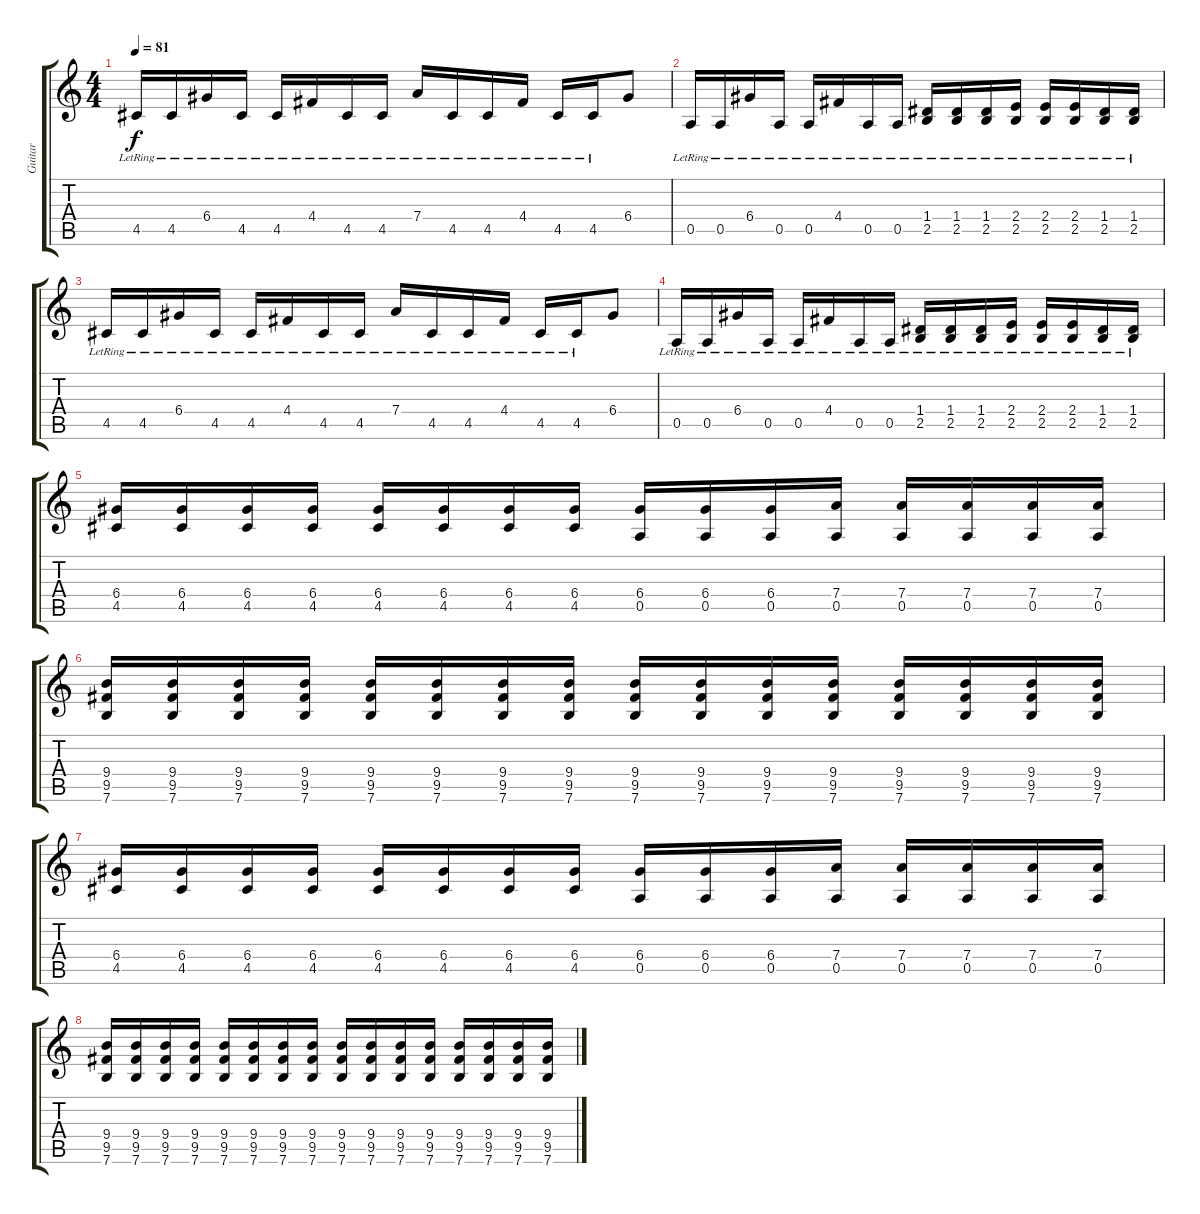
\track ("Guitar" "Guitar") {instrument distortionguitar}
\staff {score tabs}
\tuning (E4 B3 G3 D3 A2 E2) {hide}
\ts (4 4)
\tempo 81
\clef g2
\ks c
4.5{lr}.16{dy f instrument distortionguitar} 4.5{lr}.16 6.4{lr}.16 4.5{lr}.16 4.5{lr}.16 4.4{lr}.16 4.5{lr}.16 4.5{lr}.16 7.4{lr}.16 4.5{lr}.16 4.5{lr}.16 4.4{lr}.16 4.5{lr}.16 4.5{lr}.16 6.4.8 |
0.5{lr}.16 0.5{lr}.16 6.4{lr}.16 0.5{lr}.16 0.5{lr}.16 4.4{lr}.16 0.5{lr}.16 0.5{lr}.16 (1.4{lr} 2.5{lr}).16 (1.4{lr} 2.5{lr}).16 (1.4{lr} 2.5{lr}).16 (2.4{lr} 2.5{lr}).16 (2.4{lr} 2.5{lr}).16 (2.4{lr} 2.5{lr}).16 (1.4{lr} 2.5{lr}).16 (1.4{lr} 2.5).16 |
4.5{lr}.16 4.5{lr}.16 6.4{lr}.16 4.5{lr}.16 4.5{lr}.16 4.4{lr}.16 4.5{lr}.16 4.5{lr}.16 7.4{lr}.16 4.5{lr}.16 4.5{lr}.16 4.4{lr}.16 4.5{lr}.16 4.5{lr}.16 6.4.8 |
0.5{lr}.16 0.5{lr}.16 6.4{lr}.16 0.5{lr}.16 0.5{lr}.16 4.4{lr}.16 0.5{lr}.16 0.5{lr}.16 (1.4{lr} 2.5{lr}).16 (1.4{lr} 2.5{lr}).16 (1.4{lr} 2.5{lr}).16 (2.4{lr} 2.5{lr}).16 (2.4{lr} 2.5{lr}).16 (2.4{lr} 2.5{lr}).16 (1.4{lr} 2.5{lr}).16 (1.4{lr} 2.5).16 |
(6.4 4.5).16 (6.4 4.5).16 (6.4 4.5).16 (6.4 4.5).16 (6.4 4.5).16 (6.4 4.5).16 (6.4 4.5).16 (6.4 4.5).16 (6.4 0.5).16 (6.4 0.5).16 (6.4 0.5).16 (7.4 0.5).16 (7.4 0.5).16 (7.4 0.5).16 (7.4 0.5).16 (7.4 0.5).16 |
(9.4 9.5 7.6).16 (9.4 9.5 7.6).16 (9.4 9.5 7.6).16 (9.4 9.5 7.6).16 (9.4 9.5 7.6).16 (9.4 9.5 7.6).16 (9.4 9.5 7.6).16 (9.4 9.5 7.6).16 (9.4 9.5 7.6).16 (9.4 9.5 7.6).16 (9.4 9.5 7.6).16 (9.4 9.5 7.6).16 (9.4 9.5 7.6).16 (9.4 9.5 7.6).16 (9.4 9.5 7.6).16 (9.4 9.5 7.6).16 |
(6.4 4.5).16 (6.4 4.5).16 (6.4 4.5).16 (6.4 4.5).16 (6.4 4.5).16 (6.4 4.5).16 (6.4 4.5).16 (6.4 4.5).16 (6.4 0.5).16 (6.4 0.5).16 (6.4 0.5).16 (7.4 0.5).16 (7.4 0.5).16 (7.4 0.5).16 (7.4 0.5).16 (7.4 0.5).16 |
(9.4 9.5 7.6).16 (9.4 9.5 7.6).16 (9.4 9.5 7.6).16 (9.4 9.5 7.6).16 (9.4 9.5 7.6).16 (9.4 9.5 7.6).16 (9.4 9.5 7.6).16 (9.4 9.5 7.6).16 (9.4 9.5 7.6).16 (9.4 9.5 7.6).16 (9.4 9.5 7.6).16 (9.4 9.5 7.6).16 (9.4 9.5 7.6).16 (9.4 9.5 7.6).16 (9.4 9.5 7.6).16 (9.4 9.5 7.6).16
